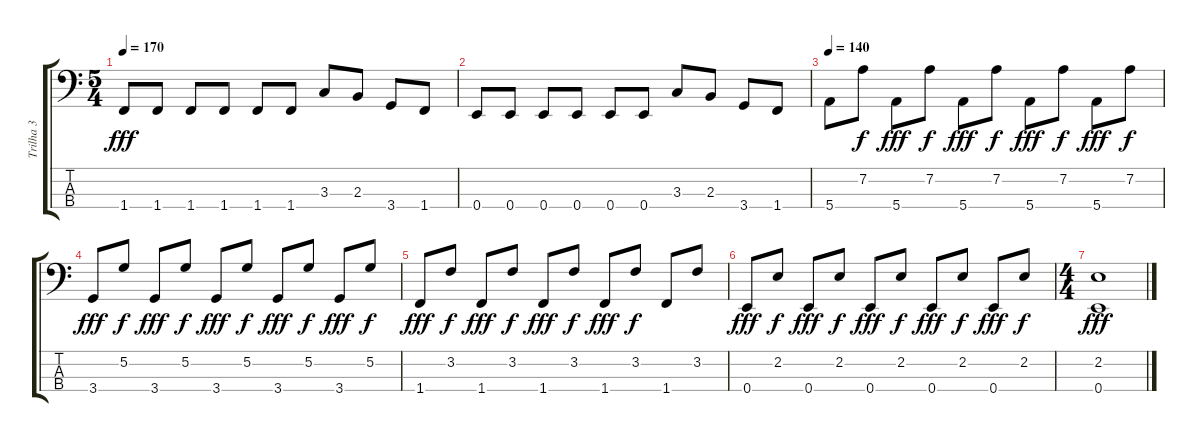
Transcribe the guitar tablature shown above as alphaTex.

\track ("Trilha 3" "Trilha 3") {instrument electricbassfinger}
\staff {score tabs}
\tuning (G2 D2 A1 E1) {hide}
\ts (5 4)
\tempo 170
\clef f4
\ks c
1.4.8{dy fff} 1.4.8 1.4.8 1.4.8 1.4.8 1.4.8 3.3.8 2.3.8 3.4.8 1.4.8 |
0.4.8 0.4.8 0.4.8 0.4.8 0.4.8 0.4.8 3.3.8 2.3.8 3.4.8 1.4.8 |
\tempo 140
5.4.8 7.2.8{dy f} 5.4.8{dy fff} 7.2.8{dy f} 5.4.8{dy fff} 7.2.8{dy f} 5.4.8{dy fff} 7.2.8{dy f} 5.4.8{dy fff} 7.2.8{dy f} |
3.4.8{dy fff} 5.2.8{dy f} 3.4.8{dy fff} 5.2.8{dy f} 3.4.8{dy fff} 5.2.8{dy f} 3.4.8{dy fff} 5.2.8{dy f} 3.4.8{dy fff} 5.2.8{dy f} |
1.4.8{dy fff} 3.2.8{dy f} 1.4.8{dy fff} 3.2.8{dy f} 1.4.8{dy fff} 3.2.8{dy f} 1.4.8{dy fff} 3.2.8{dy f} 1.4.8 3.2.8 |
0.4.8{dy fff} 2.2.8{dy f} 0.4.8{dy fff} 2.2.8{dy f} 0.4.8{dy fff} 2.2.8{dy f} 0.4.8{dy fff} 2.2.8{dy f} 0.4.8{dy fff} 2.2.8{dy f} |
\ts (4 4)
(2.2 0.4).1{dy fff}
